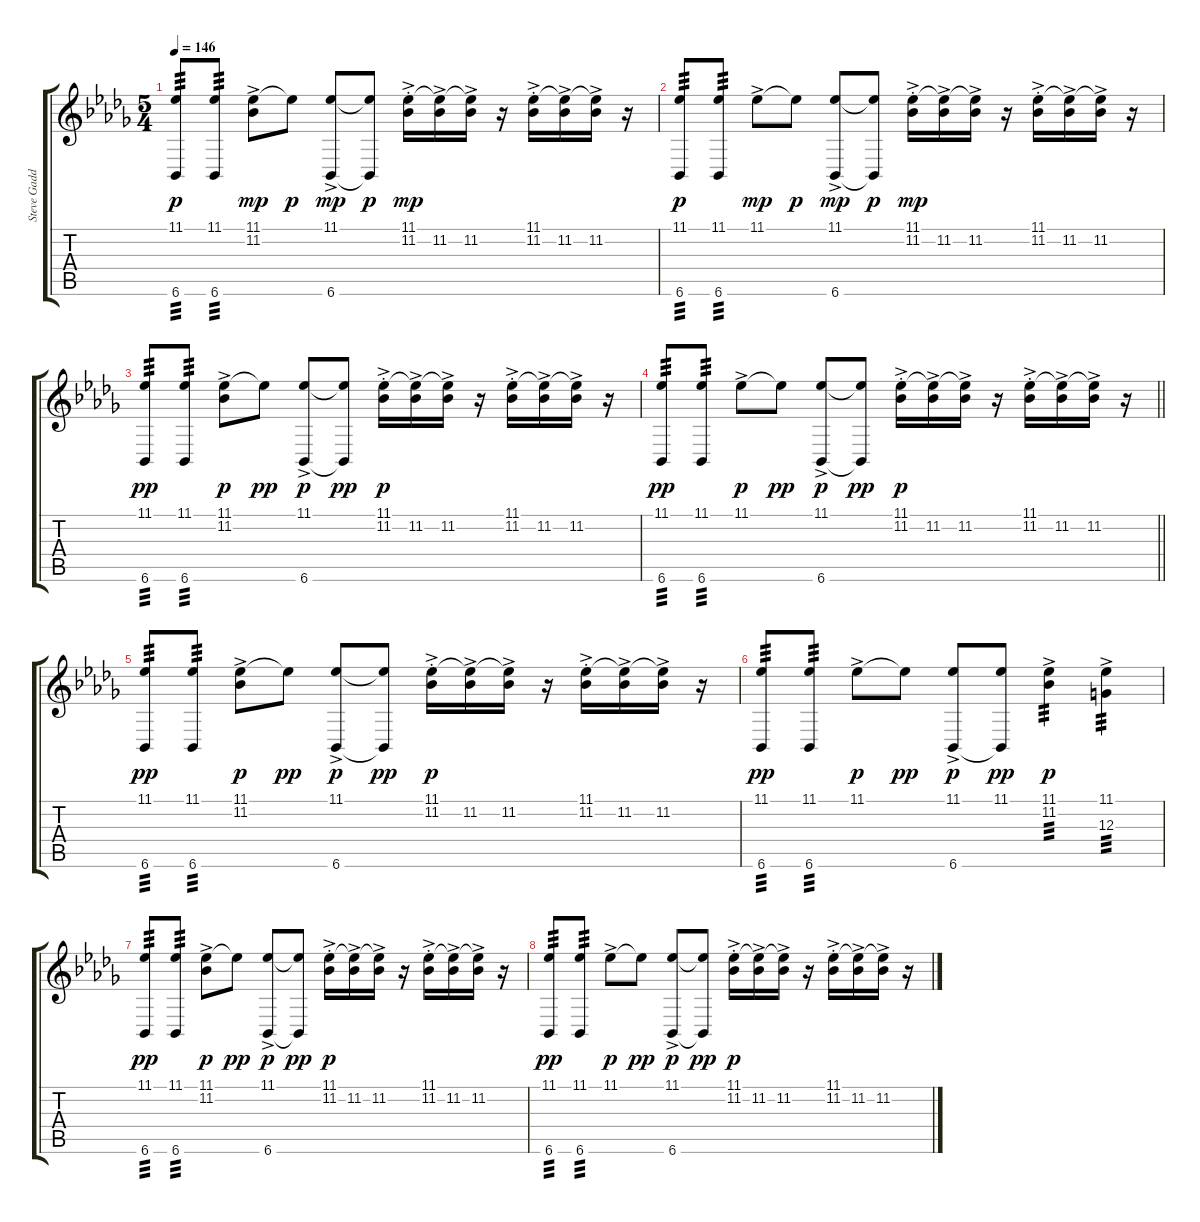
\track ("Steve Gadd Drums" "Steve Gadd") {instrument melodictom}
\staff {score tabs}
\tuning (E4 B3 G3 D3 A2 E2) {hide}
\ts (5 4)
\tempo 146
\clef g2
\ks db
(11.1 6.6).8{tp 3 dy p instrument melodictom} (11.1 6.6).8{tp 3} (11.1{ac} 11.2{ac}).8{dy mp} 11.1{t}.8{dy p} (11.1{ac} 6.6{ac}).8{dy mp} (11.1{t} 6.6{t}).8{dy p} (11.1{ac st} 11.2{ac st}).16{dy mp} (11.1{t} 11.2{ac}).16 (11.1{t} 11.2{ac}).16 r.16 (11.1{ac st} 11.2{ac st}).16 (11.1{t} 11.2{ac}).16 (11.1{t} 11.2{ac}).16 r.16 |
(11.1 6.6).8{tp 3 dy p} (11.1 6.6).8{tp 3} 11.1{ac}.8{dy mp} 11.1{t}.8{dy p} (11.1{ac} 6.6{ac}).8{dy mp} (11.1{t} 6.6{t}).8{dy p} (11.1{ac st} 11.2{ac st}).16{dy mp} (11.1{t} 11.2{ac}).16 (11.1{t} 11.2{ac}).16 r.16 (11.1{ac st} 11.2{ac st}).16 (11.1{t} 11.2{ac}).16 (11.1{t} 11.2{ac}).16 r.16 |
(11.1 6.6).8{tp 3 dy pp} (11.1 6.6).8{tp 3} (11.1{ac} 11.2{ac}).8{dy p} 11.1{t}.8{dy pp} (11.1{ac} 6.6{ac}).8{dy p} (11.1{t} 6.6{t}).8{dy pp} (11.1{ac st} 11.2{ac st}).16{dy p} (11.1{t} 11.2{ac}).16 (11.1{t} 11.2{ac}).16 r.16 (11.1{ac st} 11.2{ac st}).16 (11.1{t} 11.2{ac}).16 (11.1{t} 11.2{ac}).16 r.16 |
\barLineRight lightlight
(11.1 6.6).8{tp 3 dy pp} (11.1 6.6).8{tp 3} 11.1{ac}.8{dy p} 11.1{t}.8{dy pp} (11.1{ac} 6.6{ac}).8{dy p} (11.1{t} 6.6{t}).8{dy pp} (11.1{ac st} 11.2{ac st}).16{dy p} (11.1{t} 11.2{ac}).16 (11.1{t} 11.2{ac}).16 r.16 (11.1{ac st} 11.2{ac st}).16 (11.1{t} 11.2{ac}).16 (11.1{t} 11.2{ac}).16 r.16 |
(11.1 6.6).8{tp 3 dy pp} (11.1 6.6).8{tp 3} (11.1{ac} 11.2{ac}).8{dy p} 11.1{t}.8{dy pp} (11.1{ac} 6.6{ac}).8{dy p} (11.1{t} 6.6{t}).8{dy pp} (11.1{ac st} 11.2{ac st}).16{dy p} (11.1{t} 11.2{ac}).16 (11.1{t} 11.2{ac}).16 r.16 (11.1{ac st} 11.2{ac st}).16 (11.1{t} 11.2{ac}).16 (11.1{t} 11.2{ac}).16 r.16 |
(11.1 6.6).8{tp 3 dy pp} (11.1 6.6).8{tp 3} 11.1{ac}.8{dy p} 11.1{t}.8{dy pp} (11.1{ac} 6.6{ac}).8{dy p} (11.1 6.6{t}).8{dy pp} (11.1 11.2{ac}).4{tp 3 dy p} (11.1 12.3{ac}).4{tp 3} |
(11.1 6.6).8{tp 3 dy pp} (11.1 6.6).8{tp 3} (11.1{ac} 11.2{ac}).8{dy p} 11.1{t}.8{dy pp} (11.1{ac} 6.6{ac}).8{dy p} (11.1{t} 6.6{t}).8{dy pp} (11.1{ac st} 11.2{ac st}).16{dy p} (11.1{t} 11.2{ac}).16 (11.1{t} 11.2{ac}).16 r.16 (11.1{ac st} 11.2{ac st}).16 (11.1{t} 11.2{ac}).16 (11.1{t} 11.2{ac}).16 r.16 |
(11.1 6.6).8{tp 3 dy pp} (11.1 6.6).8{tp 3} 11.1{ac}.8{dy p} 11.1{t}.8{dy pp} (11.1{ac} 6.6{ac}).8{dy p} (11.1{t} 6.6{t}).8{dy pp} (11.1{ac st} 11.2{ac st}).16{dy p} (11.1{t} 11.2{ac}).16 (11.1{t} 11.2{ac}).16 r.16 (11.1{ac st} 11.2{ac st}).16 (11.1{t} 11.2{ac}).16 (11.1{t} 11.2{ac}).16 r.16
